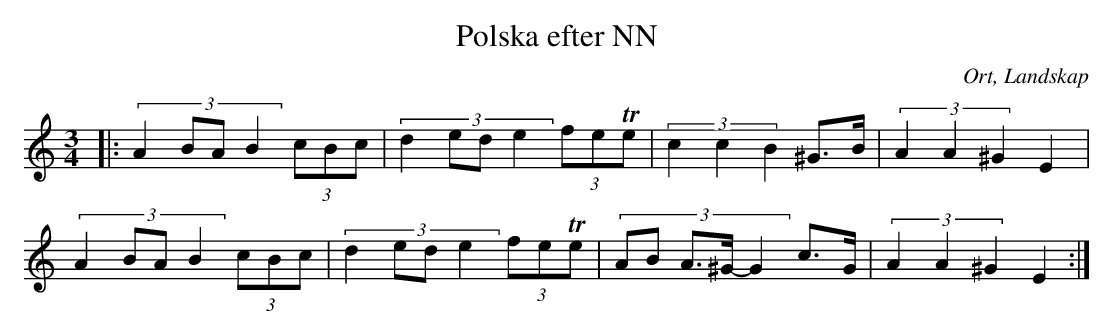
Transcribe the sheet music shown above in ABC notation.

X:1
T:Polska efter NN
O:Ort, Landskap
M:3/4
L:1/8
K:C
|: (3:2:4 A2 BA B2 (3cBc| (3:2:4 d2 ed e2 (3feTe|(3:2:3 c2 c2 B2 ^G>B|(3:2:3 A2 A2 ^G2 E2|
(3:2:4 A2 BA B2 (3cBc| (3:2:4 d2 ed e2 (3feTe|(3:2:5 AB A>^G-G2 c>G|(3:2:3 A2 A2 ^G2 E2:|
